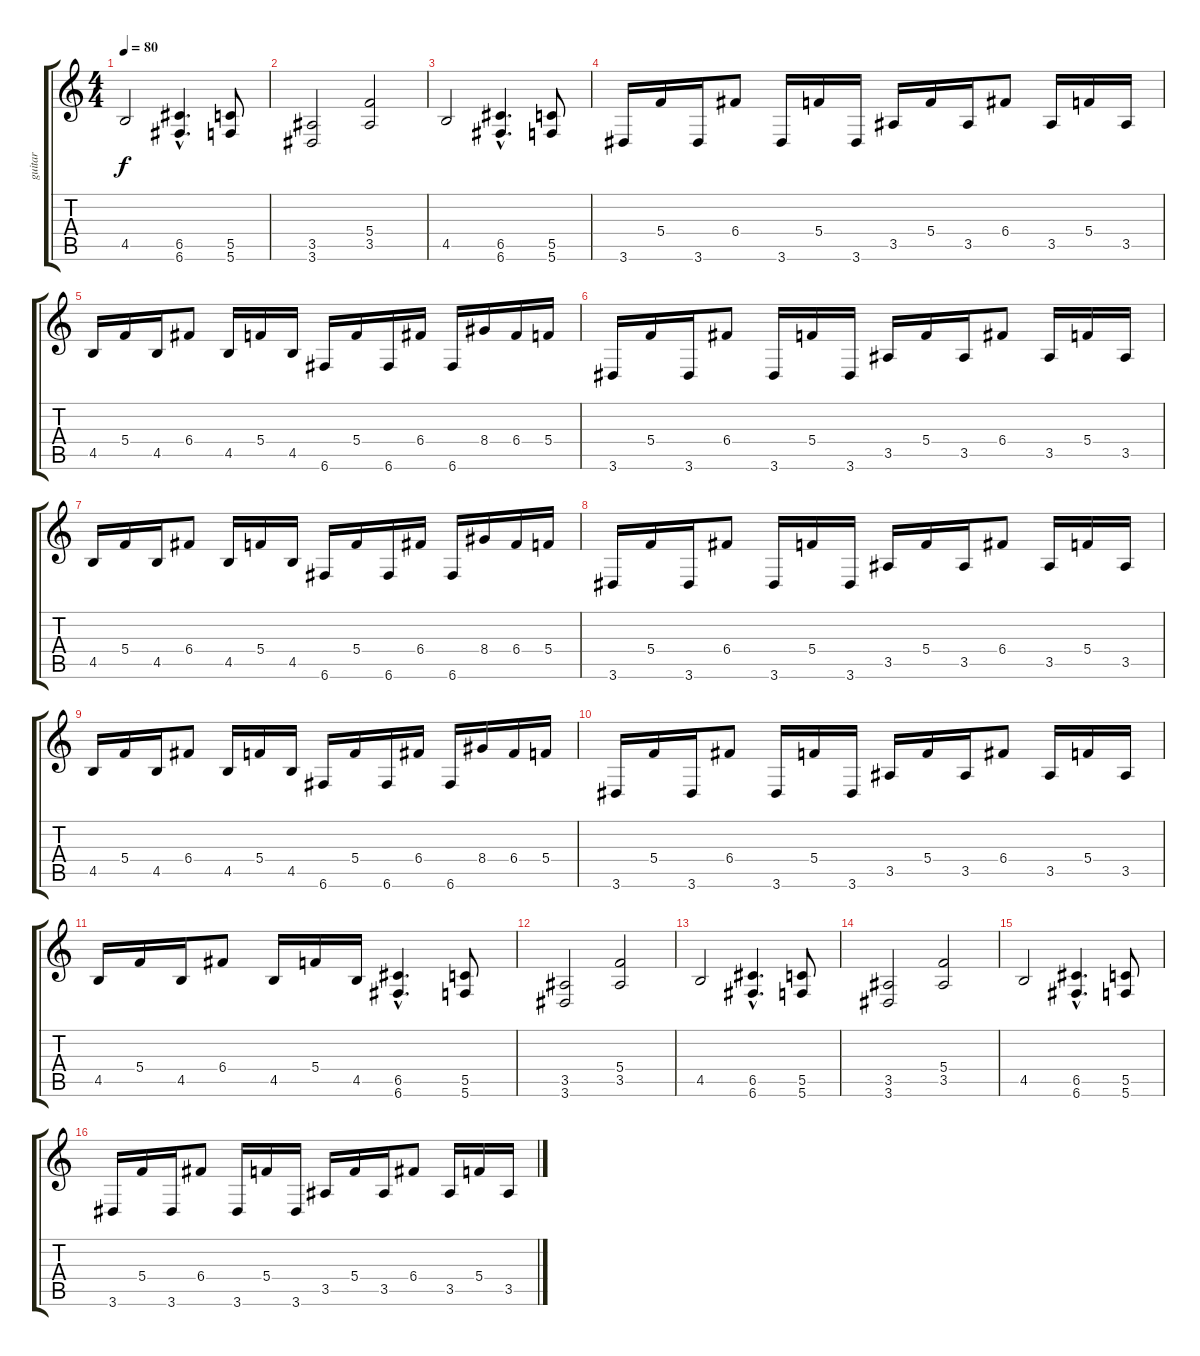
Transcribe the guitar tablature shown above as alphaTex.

\track ("guitar" "guitar") {instrument distortionguitar}
\staff {score tabs}
\tuning (D4 A3 F3 C3 G2 C2) {hide}
\ts (4 4)
\tempo 80
\clef g2
\ks c
4.5.2{dy f} (6.5{hac} 6.6{hac}).4{d} (5.5 5.6).8 |
(3.5 3.6).2 (5.4 3.5).2 |
4.5.2 (6.5{hac} 6.6{hac}).4{d} (5.5 5.6).8 |
3.6.16 5.4.16 3.6.16 6.4.8 3.6.16 5.4.16 3.6.16 3.5.16 5.4.16 3.5.16 6.4.8 3.5.16 5.4.16 3.5.16 |
4.5.16 5.4.16 4.5.16 6.4.8 4.5.16 5.4.16 4.5.16 6.6.16 5.4.16 6.6.16 6.4.16 6.6.16 8.4.16 6.4.16 5.4.16 |
3.6.16 5.4.16 3.6.16 6.4.8 3.6.16 5.4.16 3.6.16 3.5.16 5.4.16 3.5.16 6.4.8 3.5.16 5.4.16 3.5.16 |
4.5.16 5.4.16 4.5.16 6.4.8 4.5.16 5.4.16 4.5.16 6.6.16 5.4.16 6.6.16 6.4.16 6.6.16 8.4.16 6.4.16 5.4.16 |
3.6.16 5.4.16 3.6.16 6.4.8 3.6.16 5.4.16 3.6.16 3.5.16 5.4.16 3.5.16 6.4.8 3.5.16 5.4.16 3.5.16 |
4.5.16 5.4.16 4.5.16 6.4.8 4.5.16 5.4.16 4.5.16 6.6.16 5.4.16 6.6.16 6.4.16 6.6.16 8.4.16 6.4.16 5.4.16 |
3.6.16 5.4.16 3.6.16 6.4.8 3.6.16 5.4.16 3.6.16 3.5.16 5.4.16 3.5.16 6.4.8 3.5.16 5.4.16 3.5.16 |
4.5.16 5.4.16 4.5.16 6.4.8 4.5.16 5.4.16 4.5.16 (6.5{hac} 6.6{hac}).4{d} (5.5 5.6).8 |
(3.5 3.6).2 (5.4 3.5).2 |
4.5.2 (6.5{hac} 6.6{hac}).4{d} (5.5 5.6).8 |
(3.5 3.6).2 (5.4 3.5).2 |
4.5.2 (6.5{hac} 6.6{hac}).4{d} (5.5 5.6).8 |
3.6.16 5.4.16 3.6.16 6.4.8 3.6.16 5.4.16 3.6.16 3.5.16 5.4.16 3.5.16 6.4.8 3.5.16 5.4.16 3.5.16
